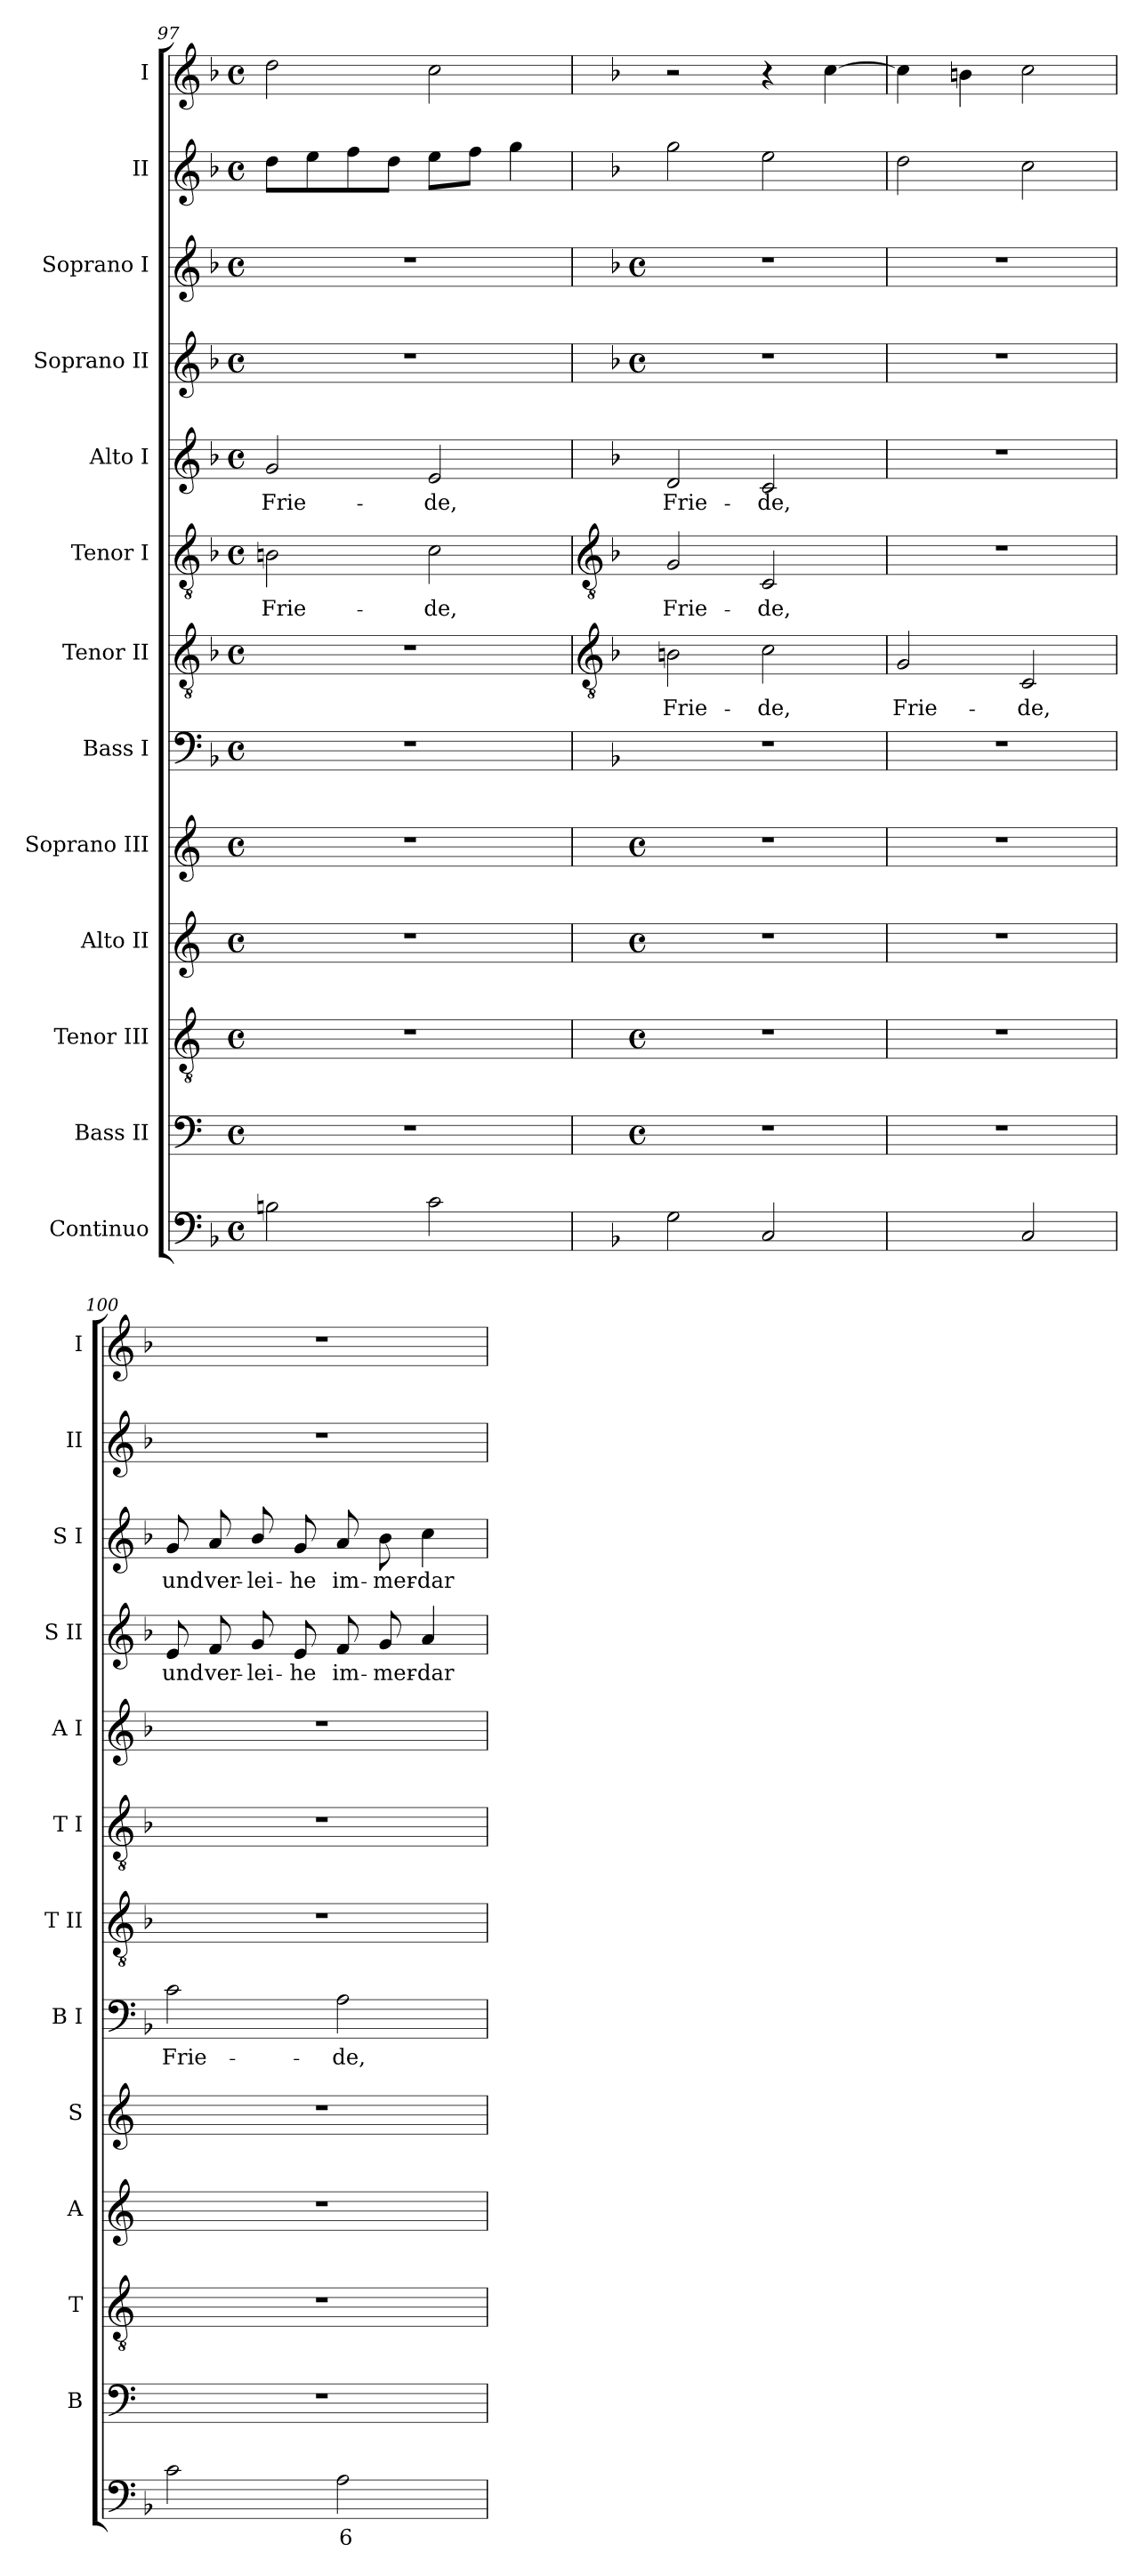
**kern	**text	**kern	**kern	**kern	**kern	**kern	**text	**kern	**text	**kern	**text	**kern	**text	**kern	**text	**kern	**text	**kern	**kern
*part13	*part13	*part12	*part11	*part10	*part9	*part8	*part8	*part7	*part7	*part6	*part6	*part5	*part5	*part4	*part4	*part3	*part3	*part2	*part1
*staff13	*staff13	*staff12	*staff11	*staff10	*staff9	*staff8	*staff8	*staff7	*staff7	*staff6	*staff6	*staff5	*staff5	*staff4	*staff4	*staff3	*staff3	*staff2	*staff1
*I"Continuo	*	*I"Bass II	*I"Tenor III	*I"Alto II	*I"Soprano III	*I"Bass I	*	*I"Tenor II	*	*I"Tenor I	*	*I"Alto I	*	*I"Soprano II	*	*I"Soprano I	*	*I"II	*I"I
*	*	*I'B	*I'T	*I'A	*I'S	*I'B I	*	*I'T II	*	*I'T I	*	*I'A I	*	*I'S II	*	*I'S I	*	*I'II	*I'I
*clefF4	*	*clefF4	*clefGv2	*clefG2	*clefG2	*clefF4	*	*clefGv2	*	*clefGv2	*	*clefG2	*	*clefG2	*	*clefG2	*	*clefG2	*clefG2
*	*	*ITrd4c7	*ITrd4c7	*ITrd4c7	*ITrd4c7	*	*	*	*	*	*	*	*	*	*	*	*	*	*
*k[b-]	*	*k[b-]	*k[b-]	*k[b-]	*k[b-]	*k[b-]	*	*k[b-]	*	*k[b-]	*	*k[b-]	*	*k[b-]	*	*k[b-]	*	*k[b-]	*k[b-]
*F:	*	*F:	*F:	*F:	*F:	*F:	*	*F:	*	*F:	*	*F:	*	*F:	*	*F:	*	*F:	*F:
*M4/4	*	*M4/4	*M4/4	*M4/4	*M4/4	*M4/4	*	*M4/4	*	*M4/4	*	*M4/4	*	*M4/4	*	*M4/4	*	*M4/4	*M4/4
*met(c)	*	*met(c)	*met(c)	*met(c)	*met(c)	*met(c)	*	*met(c)	*	*met(c)	*	*met(c)	*	*met(c)	*	*met(c)	*	*met(c)	*met(c)
=97	=97	=97	=97	=97	=97	=97	=97	=97	=97	=97	=97	=97	=97	=97	=97	=97	=97	=97	=97
!	!	!	!	!	!	!	!	!	!	!	!LO:LY:b	!	!LO:LY:b	!	!	!	!	!	!
2Bn	.	1r	1r	1r	1r	1r	.	1r	.	2Bn	Frie-	2g	Frie-	1r	.	1r	.	8ddL	2dd
.	.	.	.	.	.	.	.	.	.	.	.	.	.	.	.	.	.	8ee	.
.	.	.	.	.	.	.	.	.	.	.	.	.	.	.	.	.	.	8ff	.
.	.	.	.	.	.	.	.	.	.	.	.	.	.	.	.	.	.	8ddJ	.
!	!	!	!	!	!	!	!	!	!	!	!LO:LY:b	!	!LO:LY:b	!	!	!	!	!	!
2c	.	.	.	.	.	.	.	.	.	2c	-de,	2e	-de,	.	.	.	.	8eeL	2cc
.	.	.	.	.	.	.	.	.	.	.	.	.	.	.	.	.	.	8ffJ	.
.	.	.	.	.	.	.	.	.	.	.	.	.	.	.	.	.	.	4gg	.
!!LO:LB:g=z
=98	=98	=98	=98	=98	=98	=98	=98	=98	=98	=98	=98	=98	=98	=98	=98	=98	=98	=98	=98
*	*	*	*	*	*	*	*	*clefGv2	*	*clefGv2	*	*	*	*	*	*	*	*	*
*	*	*	*	*	*	*	*	*	*	*	*	*	*	*k[b-]	*	*k[b-]	*	*	*
*	*	*	*	*	*	*	*	*	*	*	*	*	*	*F:	*	*F:	*	*	*
*	*	*M4/4	*M4/4	*M4/4	*M4/4	*	*	*	*	*	*	*	*	*M4/4	*	*M4/4	*	*	*
*	*	*met(c)	*met(c)	*met(c)	*met(c)	*	*	*	*	*	*	*	*	*met(c)	*	*met(c)	*	*	*
!	!	!	!	!	!	!	!	!	!LO:LY:b	!	!LO:LY:b	!	!LO:LY:b	!	!	!	!	!	!
2G	.	1r	1r	1r	1r	1r	.	2Bn	Frie-	2G	Frie-	2d	Frie-	1r	.	1r	.	2gg	2r
!	!	!	!	!	!	!	!	!	!LO:LY:b	!	!LO:LY:b	!	!LO:LY:b	!	!	!	!	!	!
2C	.	.	.	.	.	.	.	2c	-de,	2C	-de,	2c	-de,	.	.	.	.	2ee	4r
.	.	.	.	.	.	.	.	.	.	.	.	.	.	.	.	.	.	.	[4cc
=99	=99	=99	=99	=99	=99	=99	=99	=99	=99	=99	=99	=99	=99	=99	=99	=99	=99	=99	=99
!	!LO:LY:b	!	!	!	!	!	!	!	!LO:LY:b	!	!	!	!	!	!	!	!	!	!
[4Gyy	4	1r	1r	1r	1r	1r	.	2G	Frie-	1r	.	1r	.	1r	.	1r	.	2dd	4cc]
4Gyy]	.	.	.	.	.	.	.	.	.	.	.	.	.	.	.	.	.	.	4bn
!	!	!	!	!	!	!	!	!	!LO:LY:b	!	!	!	!	!	!	!	!	!	!
2C	.	.	.	.	.	.	.	2C	-de,	.	.	.	.	.	.	.	.	2cc	2cc
=100	=100	=100	=100	=100	=100	=100	=100	=100	=100	=100	=100	=100	=100	=100	=100	=100	=100	=100	=100
!	!	!	!	!	!	!	!LO:LY:b	!	!	!	!	!	!	!	!LO:LY:b	!	!LO:LY:b	!	!
2c	.	1r	1r	1r	1r	2c	Frie-	1r	.	1r	.	1r	.	8e	und	8g	und	1r	1r
!	!	!	!	!	!	!	!	!	!	!	!	!	!	!	!LO:LY:b	!	!LO:LY:b	!	!
.	.	.	.	.	.	.	.	.	.	.	.	.	.	8f	ver-	8a	ver-	.	.
!	!	!	!	!	!	!	!	!	!	!	!	!	!	!	!LO:LY:b	!	!LO:LY:b	!	!
.	.	.	.	.	.	.	.	.	.	.	.	.	.	8g	-lei-	8b-/	-lei-	.	.
!	!	!	!	!	!	!	!	!	!	!	!	!	!	!	!LO:LY:b	!	!LO:LY:b	!	!
.	.	.	.	.	.	.	.	.	.	.	.	.	.	8e	-he	8g	-he	.	.
!	!LO:LY:b	!	!	!	!	!	!LO:LY:b	!	!	!	!	!	!	!	!LO:LY:b	!	!LO:LY:b	!	!
2A	6	.	.	.	.	2A	-de,	.	.	.	.	.	.	8f	im-	8a	im-	.	.
!	!	!	!	!	!	!	!	!	!	!	!	!	!	!	!LO:LY:b	!	!LO:LY:b	!	!
.	.	.	.	.	.	.	.	.	.	.	.	.	.	8g	-mer-	8b-	-mer-	.	.
!	!	!	!	!	!	!	!	!	!	!	!	!	!	!	!LO:LY:b	!	!LO:LY:b	!	!
.	.	.	.	.	.	.	.	.	.	.	.	.	.	4a	-dar	4cc	-dar	.	.
=	=	=	=	=	=	=	=	=	=	=	=	=	=	=	=	=	=	=	=
*-	*-	*-	*-	*-	*-	*-	*-	*-	*-	*-	*-	*-	*-	*-	*-	*-	*-	*-	*-
